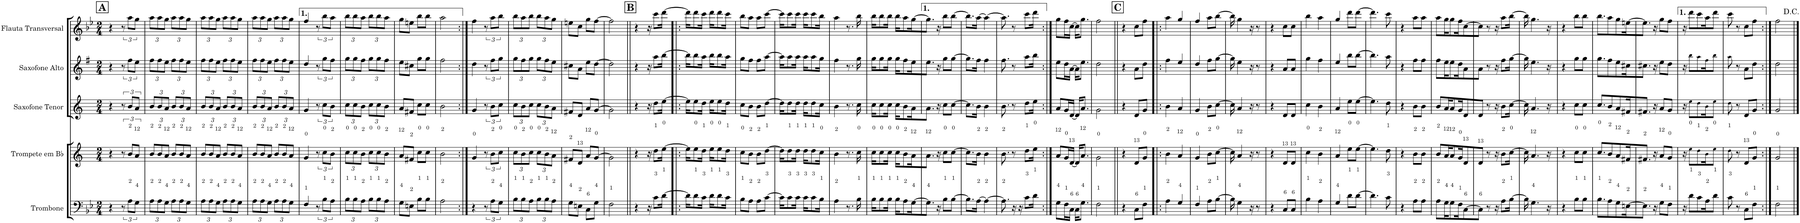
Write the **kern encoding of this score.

**kern	**kern	**kern	**kern	**kern
*part5	*part4	*part3	*part2	*part1
*staff5	*staff4	*staff3	*staff2	*staff1
*I"Trombone	*I"Trompete em Bb	*I"Saxofone Tenor	*I"Saxofone Alto	*I"Flauta Transversal
*I'Tbn.	*I'Tpt. em Bb	*I'Sax. Tn.	*	*I'Fl.
*clefF4	*clefG2	*clefG2	*clefG2	*clefG2
*	*Trd1c2	*Trd8c14	*Trd5c9	*
*k[b-e-]	*k[]	*k[]	*k[f#]	*k[b-e-]
*M2/4	*M2/4	*M2/4	*M2/4	*M2/4
!!LO:REH:place=s1:a:B:cj:fs=14:t=A
=1	=1	=1	=1	=1
4r	4r	4r	4r	4r
12r	12r	12r	12r	12r
12A\L	12b/L	12b/L	12ff#\L	12aa\L
12G\J	12a/J	12a/J	12ee\J	12gg\J
=2	=2	=2	=2	=2
*Xbrackettup	*Xbrackettup	*Xbrackettup	*Xbrackettup	*Xbrackettup
12A\L	12b/L	12b/L	12ff#\L	12aa\L
12A\	12b/	12b/	12ff#\	12aa\
12G\J	12a/J	12a/J	12ee\J	12gg\J
12A\L	12b/L	12b/L	12ff#\L	12aa\L
12A\	12b/	12b/	12ff#\	12aa\
12G\J	12a/J	12a/J	12ee\J	12gg\J
=3	=3	=3	=3	=3
12A\L	12b/L	12b/L	12ff#\L	12aa\L
12A\	12b/	12b/	12ff#\	12aa\
12G\J	12a/J	12a/J	12ee\J	12gg\J
12A\L	12b/L	12b/L	12ff#\L	12aa\L
12A\	12b/	12b/	12ff#\	12aa\
12G\J	12a/J	12a/J	12ee\J	12gg\J
=4	=4	=4	=4	=4
12A\L	12b/L	12b/L	12ff#\L	12aa\L
12A\	12b/	12b/	12ff#\	12aa\
12G\J	12a/J	12a/J	12ee\J	12gg\J
12A\L	12b/L	12b/L	12ff#\L	12aa\L
12A\	12b/	12b/	12ff#\	12aa\
12G\J	12a/J	12a/J	12ee\J	12gg\J
=5	=5	=5	=5	=5
4F/	4g/	4g/	4dd/	4ff/
*brackettup	*brackettup	*brackettup	*brackettup	*brackettup
12r	12r	12r	12r	12r
12B-\L	12cc\L	12cc\L	12gg\L	12bb-\L
12A\J	12b\J	12b\J	12ff#\J	12aa\J
=6	=6	=6	=6	=6
*Xbrackettup	*Xbrackettup	*Xbrackettup	*Xbrackettup	*Xbrackettup
12B-\L	12cc\L	12cc\L	12gg\L	12bb-\L
12B-\	12cc\	12cc\	12gg\	12bb-\
12A\J	12b\J	12b\J	12ff#\J	12aa\J
12B-\L	12cc\L	12cc\L	12gg\L	12bb-\L
12B-\	12cc\	12cc\	12gg\	12bb-\
12A\J	12b\J	12b\J	12ff#\J	12aa\J
=7	=7	=7	=7	=7
8G\L	8a/L	8a/L	8ee\L	8gg\L
8En\J	8f#X/J	8f#X/J	8cc#X\J	8een\J
8B-\L	8cc\L	8cc\L	8gg\L	8bb-\L
8B-\J	8cc\J	8cc\J	8gg\J	8bb-\J
=8	=8	=8	=8	=8
2A\	2b\	2b\	2ff#\	2aa\
=9:|!	=9:|!	=9:|!	=9:|!	=9:|!
4r	4g/	4g/	4dd\	4ff\
*brackettup	*brackettup	*brackettup	*brackettup	*brackettup
12r	12r	12r	12r	12r
12A\L	12b\L	12b\L	12ff#\L	12aa\L
12G\J	12cc\J	12cc\J	12gg\J	12bb-\J
=10	=10	=10	=10	=10
*Xbrackettup	*Xbrackettup	*Xbrackettup	*Xbrackettup	*Xbrackettup
12B-\L	12cc\L	12cc\L	12gg\L	12bb-\L
12B-\	12b\	12b\	12ff#\	12aa\
12A\J	12cc\J	12cc\J	12gg\J	12bb-\J
12B-\L	12cc\L	12cc\L	12gg\L	12bb-\L
12B-\	12b\	12b\	12ff#\	12aa\
12A\J	12a\J	12a\J	12ee\J	12gg\J
=11	=11	=11	=11	=11
8G\L	8f#X/L	8f#X/L	8cc#X\L	8een\L
8En\J	8d/J	8d/J	8a\J	8cc\J
8C\L	8a/L	8a/L	8ee\L	8gg\L
8G\J	[8g/J	[8g/J	[8dd\J	[8ff\J
=12	=12	=12	=12	=12
2F\	2g\]	2g\]	2dd\]	2ff\]
!!LO:REH:place=s1:a:B:cj:fs=14:t=B
=13||	=13||	=13||	=13||	=13||
4r	4r	4r	4r	4r
16r	16r	16r	16r	16r
8c\L	8dd\L	8dd\L	8aa\L	8ccc\L
[16d\Jk	[16ee\Jk	[16ee\Jk	[16bb\Jk	[16ddd\Jk
=14!|:	=14!|:	=14!|:	=14!|:	=14!|:
16d\KL]	16ee\KL]	16ee\KL]	16bb\KL]	16ddd\KL]
8d\	8ee\	8ee\	8bb\	8ddd\
16c\Jk	16dd\Jk	16dd\Jk	16aa\Jk	16ccc\Jk
16d\KL	16ee\KL	16ee\KL	16bb\KL	16ddd\KL
8d\	8ee\	8ee\	8bb\	8ddd\
16c\Jk	16dd\Jk	16dd\Jk	16aa\Jk	16ccc\Jk
=15	=15	=15	=15	=15
8B-\L	8cc\L	8cc\L	8gg\L	8bb-\L
8A\J	8b\J	8b\J	8ff#\J	8aa\J
8A\L	8b\L	8b\L	8ff#\L	8aa\L
[8c\J	[8dd\J	[8dd\J	[8aa\J	[8ccc\J
=16	=16	=16	=16	=16
16c\KL]	16dd\KL]	16dd\KL]	16aa\KL]	16ccc\KL]
8c\	8dd\	8dd\	8aa\	8ccc\
16c\Jk	16dd\Jk	16dd\Jk	16aa\Jk	16ccc\Jk
16c\KL	16dd\KL	16dd\KL	16aa\KL	16ccc\KL
8c\	8dd\	8dd\	8aa\	8ccc\
16B-\Jk	16cc\Jk	16cc\Jk	16gg\Jk	16bb-\Jk
=17	=17	=17	=17	=17
4A\	4b\	4b\	4ff#\	4aa\
8.r	8.r	8.r	8.r	8.r
16B-\	16cc\	16cc\	16gg\	16bb-\
=18	=18	=18	=18	=18
16B-\KL	16cc\KL	16cc\KL	16gg\KL	16bb-\KL
8B-\	8cc\	8cc\	8gg\	8bb-\
16B-\Jk	16cc\Jk	16cc\Jk	16gg\Jk	16bb-\Jk
16B-\KL	16cc\KL	16cc\KL	16gg\KL	16bb-\KL
8A\	8b\	8b\	8ff#\	8aa\
[16G\K	16a\K	16a\K	16ee\K	[16gg\K
=19	=19	=19	=19	=19
8.G\J]	8.a\J	8.a\J	8.ee\J	8.gg\J]
16r	16r	16r	16r	16r
8B-\L	8cc\L	8cc\L	8gg\L	8bb-\L
[8B-\J	[8cc\J	[8cc\J	[8gg\J	[8bb-\J
=20	=20	=20	=20	=20
8.B-\L]	8.cc\L]	8.cc\L]	8.gg\L]	8.bb-\L]
[16A\Jk	16b\Jk	16b\Jk	16ff#\Jk	[16aa\Jk
4A\_	4b\	4b\	4ff#\	4aa\_
=21	=21	=21	=21	=21
8.A\]	8.b\	8.b\	8.ff#\	8.aa\]
16r	8r	8r	8r	8r
16r	.	.	.	.
8c\L	8dd\L	8dd\L	8aa\L	8ccc\L
16d\Jk	16ee\Jk	16ee\Jk	16bb\Jk	16ddd\Jk
=22:|!	=22:|!	=22:|!	=22:|!	=22:|!
8G\L	8a/L	8a/L	8ee\L	8gg\L
16F\L	16g/L	16g/L	16dd\L	16ff\L
16C\JJ	[16d/JJ	[16d/JJ	[16a\JJ	[16cc\JJ
16C\KL	16d/KL]	16d/KL]	16a\KL]	16cc\KL]
8.G\J	8.a/J	8.a/J	8.ee\J	8.gg\J
=23	=23	=23	=23	=23
2F\	2g\	2g\	2dd\	2ff\
!!LO:REH:place=s1:a:B:cj:fs=14:t=C
=24||	=24||	=24||	=24||	=24||
4r	4r	4r	4r	4r
8C\L	8d/L	8d/L	8a\L	8cc\L
8F\J	8g/J	8g/J	8dd\J	8ff\J
=25!|:	=25!|:	=25!|:	=25!|:	=25!|:
4A\	4b\	4b\	4ff#\	4aa\
4G/	4a/	4a/	4ee/	4gg/
=26	=26	=26	=26	=26
4F/	4g/	4g/	4dd/	4ff/
8A\L	8b\L	8b\L	8ff#\L	8aa\L
[8B-\J	[8cc\J	[8cc\J	[8gg\J	[8bb-\J
=27	=27	=27	=27	=27
16B-\]	16cc\]	16cc\]	16gg\]	16bb-\]
4G\	4a/	4a/	4ee\	4gg\
16r	16r	16r	16r	16r
8r	8r	8r	8r	8r
=28	=28	=28	=28	=28
4r	4r	4r	4r	4r
8C/L	8d/L	8d/L	8a/L	8cc\L
8C/J	8d/J	8d/J	8a/J	8cc\J
=29	=29	=29	=29	=29
4B-\	4cc\	4cc\	4gg\	4bb-\
4A\	4b\	4b\	4ff#\	4aa\
=30	=30	=30	=30	=30
4G/	4a/	4a/	4ee/	4gg/
8d\L	8ee\L	8ee\L	8bb\L	8ddd\L
[8d\J	[8ee\J	[8ee\J	[8bb\J	[8ddd\J
=31	=31	=31	=31	=31
4.d\]	4.ee\]	4.ee\]	4.bb\]	4.ddd\]
8c\	8dd\	8dd\	8aa\	8ccc\
=32	=32	=32	=32	=32
4r	4r	4r	4r	4r
8A\L	8b\L	8b\L	8ff#\L	8aa\L
8A\J	8b\J	8b\J	8ff#\J	8aa\J
=33	=33	=33	=33	=33
8A\L	8b/L	8b/L	8ff#\L	8aa\L
16G\K	16a/K	16a/K	16ee\K	16gg\K
8G\	8a/	8a/	8ee\	8gg\
16F\K	16g/K	16g/K	16dd\K	16ff\K
[8C\	8d/	8d/	8a\	[8cc\
=34	=34	=34	=34	=34
8C\J]	8d/J	8d/J	8a\J	8cc\J]
8r	8r	8r	8r	8r
16r	16r	16r	16r	16r
8A\L	8b\L	8b\L	8ff#\L	8aa\L
[16B-\Jk	[16cc\Jk	[16cc\Jk	[16gg\Jk	[16bb-\Jk
=35	=35	=35	=35	=35
16B-\]	16cc\]	16cc\]	16gg\]	16bb-\]
4.G\	4.a/	4.a/	4.ee\	4.gg\
16r	16r	16r	16r	16r
=36	=36	=36	=36	=36
4r	4r	4r	4r	4r
8B-\L	8cc\L	8cc\L	8gg\L	8bb-\L
8B-\J	8cc\J	8cc\J	8gg\J	8bb-\J
=37	=37	=37	=37	=37
8.B-\L	8.cc/L	8.cc/L	8.gg\L	8.bb-\L
8A\	8b/	8b/	8ff#\	8aa\
8G\	8a/	8a/	8ee\	8gg\
[16En\K	16f#X/K	16f#X/K	16cc#X\K	[16een\K
=38	=38	=38	=38	=38
8.E\J]	8.f#X/J	8.f#X/J	8.cc#X\J	8.ee\J]
16r	16r	16r	16r	16r
8G\L	8a/L	8a/L	8ee\L	8gg\L
8F\J	8g/J	8g/J	8dd\J	8ff\J
=39	=39	=39	=39	=39
16r	16r	16r	16r	16r
8d\L	8ee!\L	8ee!\L	8bb!\L	8ddd\L
8c\	8dd!\	8dd!\	8aa!\	8ccc\
16A\K	16b!\K	16b!\K	16ff#!\K	16aa\K
8d\J	8ee!\J	8ee!\J	8bb!\J	8ddd\J
=40	=40	=40	=40	=40
8c\	8dd!\	8dd!\	8aa!\	8ccc\
8r	8r	8r	8r	8r
8C\L	8d/L	8d/L	8a\L	8cc\L
8F\J	8g/J	8g/J	8dd\J	8ff\J
=41:|!	=41:|!	=41:|!	=41:|!	=41:|!
2F\	2g/	2g/	2dd\	2ff\
==	==	==	==	==
*-	*-	*-	*-	*-
